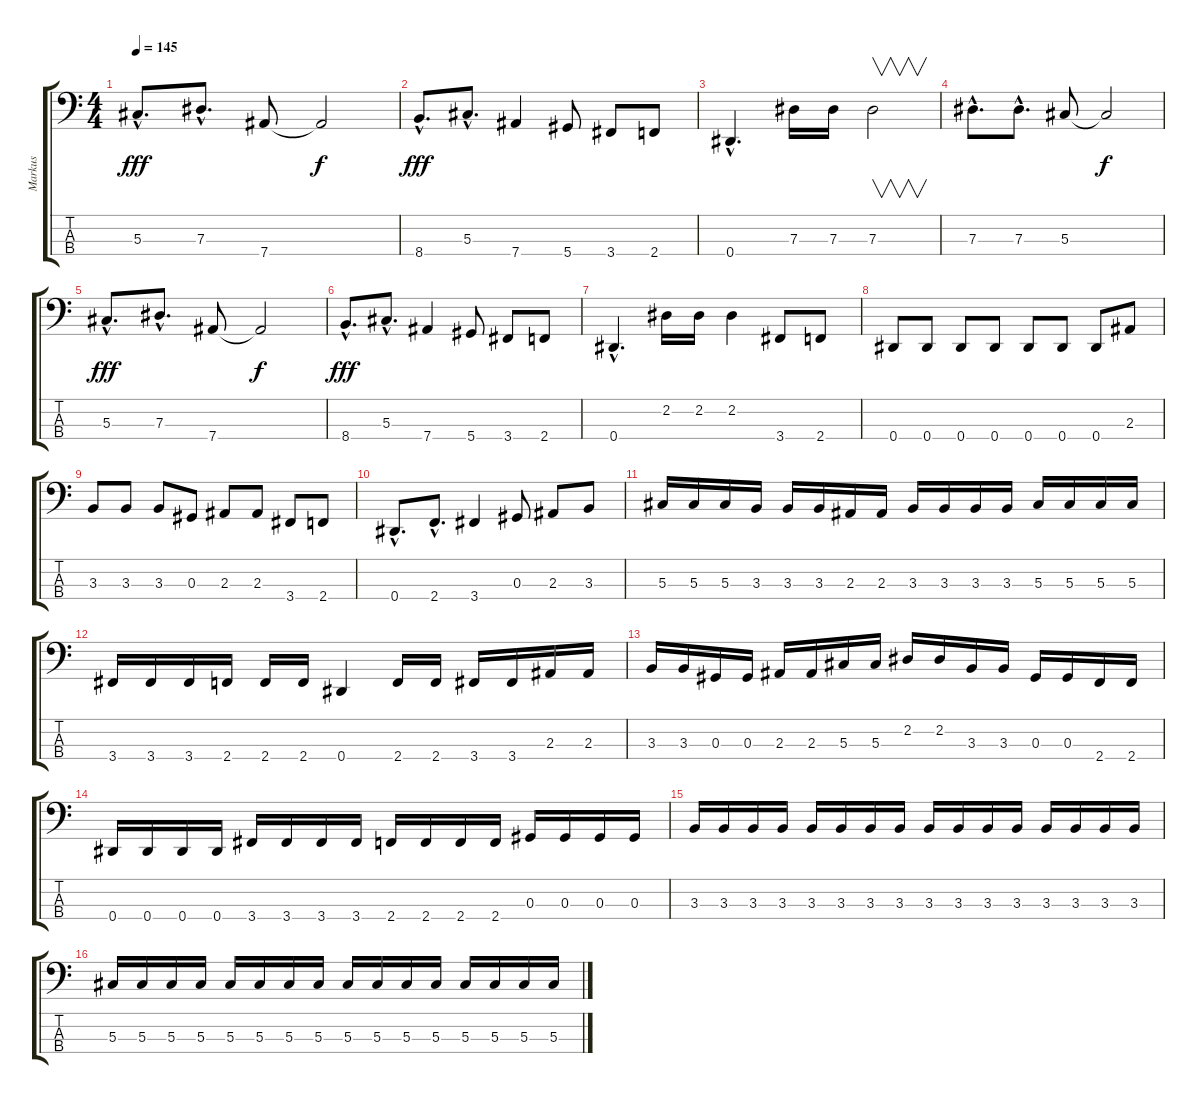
\track ("Markus" "Markus") {instrument electricbasspick}
\staff {score tabs}
\tuning (Gb2 Db2 Ab1 Eb1) {hide}
\ts (4 4)
\tempo 145
\clef f4
\ks c
5.3{hac}.8{d dy fff} 7.3{hac}.8{d} 7.4.8 7.4{t}.2{dy f} |
8.4{hac}.8{d dy fff} 5.3{hac}.8{d} 7.4.4 5.4.8 3.4.8 2.4.8 |
0.4{hac}.4{d} 7.3.16 7.3.16 7.3.2{v} |
7.3{hac}.8{d} 7.3{hac}.8{d} 5.3.8 5.3{t}.2{dy f} |
5.3{hac}.8{d dy fff} 7.3{hac}.8{d} 7.4.8 7.4{t}.2{dy f} |
8.4{hac}.8{d dy fff} 5.3{hac}.8{d} 7.4.4 5.4.8 3.4.8 2.4.8 |
0.4{hac}.4{d} 2.2.16 2.2.16 2.2.4 3.4.8 2.4.8 |
0.4.8 0.4.8 0.4.8 0.4.8 0.4.8 0.4.8 0.4.8 2.3.8 |
3.3.8 3.3.8 3.3.8 0.3.8 2.3.8 2.3.8 3.4.8 2.4.8 |
0.4{hac}.8{d} 2.4{hac}.8{d} 3.4.4 0.3.8 2.3.8 3.3.8 |
5.3.16 5.3.16 5.3.16 3.3.16 3.3.16 3.3.16 2.3.16 2.3.16 3.3.16 3.3.16 3.3.16 3.3.16 5.3.16 5.3.16 5.3.16 5.3.16 |
3.4.16 3.4.16 3.4.16 2.4.16 2.4.16 2.4.16 0.4.4 2.4.16 2.4.16 3.4.16 3.4.16 2.3.16 2.3.16 |
3.3.16 3.3.16 0.3.16 0.3.16 2.3.16 2.3.16 5.3.16 5.3.16 2.2.16 2.2.16 3.3.16 3.3.16 0.3.16 0.3.16 2.4.16 2.4.16 |
0.4.16 0.4.16 0.4.16 0.4.16 3.4.16 3.4.16 3.4.16 3.4.16 2.4.16 2.4.16 2.4.16 2.4.16 0.3.16 0.3.16 0.3.16 0.3.16 |
3.3.16 3.3.16 3.3.16 3.3.16 3.3.16 3.3.16 3.3.16 3.3.16 3.3.16 3.3.16 3.3.16 3.3.16 3.3.16 3.3.16 3.3.16 3.3.16 |
5.3.16 5.3.16 5.3.16 5.3.16 5.3.16 5.3.16 5.3.16 5.3.16 5.3.16 5.3.16 5.3.16 5.3.16 5.3.16 5.3.16 5.3.16 5.3.16
